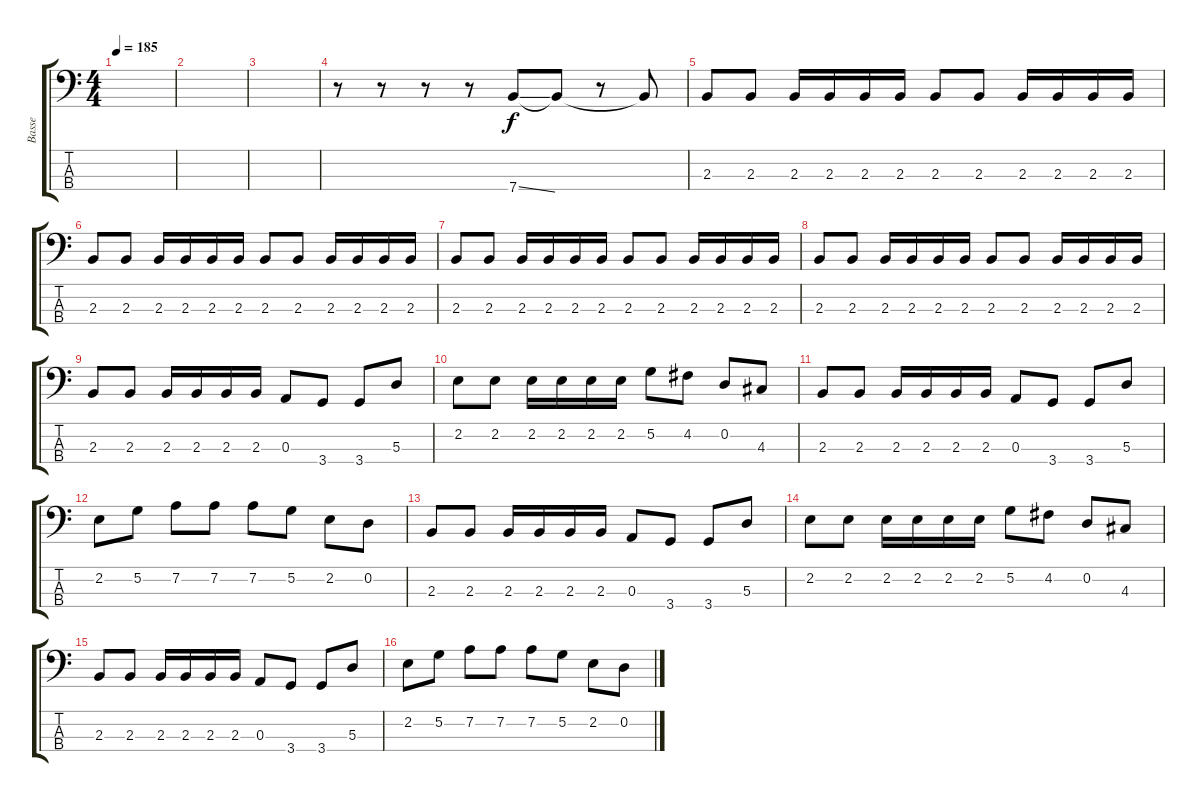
\track ("Basse" "Basse") {instrument electricbassfinger}
\staff {score tabs}
\tuning (G2 D2 A1 E1) {hide}
\ts (4 4)
\tempo 185
\clef f4
\ks c
|
|
|
r.8 r.8 r.8 r.8 7.4{ss}.8 7.4{t}.8 r.8 7.4{t}.8 |
2.3.8 2.3.8 2.3.16 2.3.16 2.3.16 2.3.16 2.3.8 2.3.8 2.3.16 2.3.16 2.3.16 2.3.16 |
2.3.8 2.3.8 2.3.16 2.3.16 2.3.16 2.3.16 2.3.8 2.3.8 2.3.16 2.3.16 2.3.16 2.3.16 |
2.3.8 2.3.8 2.3.16 2.3.16 2.3.16 2.3.16 2.3.8 2.3.8 2.3.16 2.3.16 2.3.16 2.3.16 |
2.3.8 2.3.8 2.3.16 2.3.16 2.3.16 2.3.16 2.3.8 2.3.8 2.3.16 2.3.16 2.3.16 2.3.16 |
2.3.8 2.3.8 2.3.16 2.3.16 2.3.16 2.3.16 0.3.8 3.4.8 3.4.8 5.3.8 |
2.2.8 2.2.8 2.2.16 2.2.16 2.2.16 2.2.16 5.2.8 4.2.8 0.2.8 4.3.8 |
2.3.8 2.3.8 2.3.16 2.3.16 2.3.16 2.3.16 0.3.8 3.4.8 3.4.8 5.3.8 |
2.2.8 5.2.8 7.2.8 7.2.8 7.2.8 5.2.8 2.2.8 0.2.8 |
2.3.8 2.3.8 2.3.16 2.3.16 2.3.16 2.3.16 0.3.8 3.4.8 3.4.8 5.3.8 |
2.2.8 2.2.8 2.2.16 2.2.16 2.2.16 2.2.16 5.2.8 4.2.8 0.2.8 4.3.8 |
2.3.8 2.3.8 2.3.16 2.3.16 2.3.16 2.3.16 0.3.8 3.4.8 3.4.8 5.3.8 |
2.2.8 5.2.8 7.2.8 7.2.8 7.2.8 5.2.8 2.2.8 0.2.8
